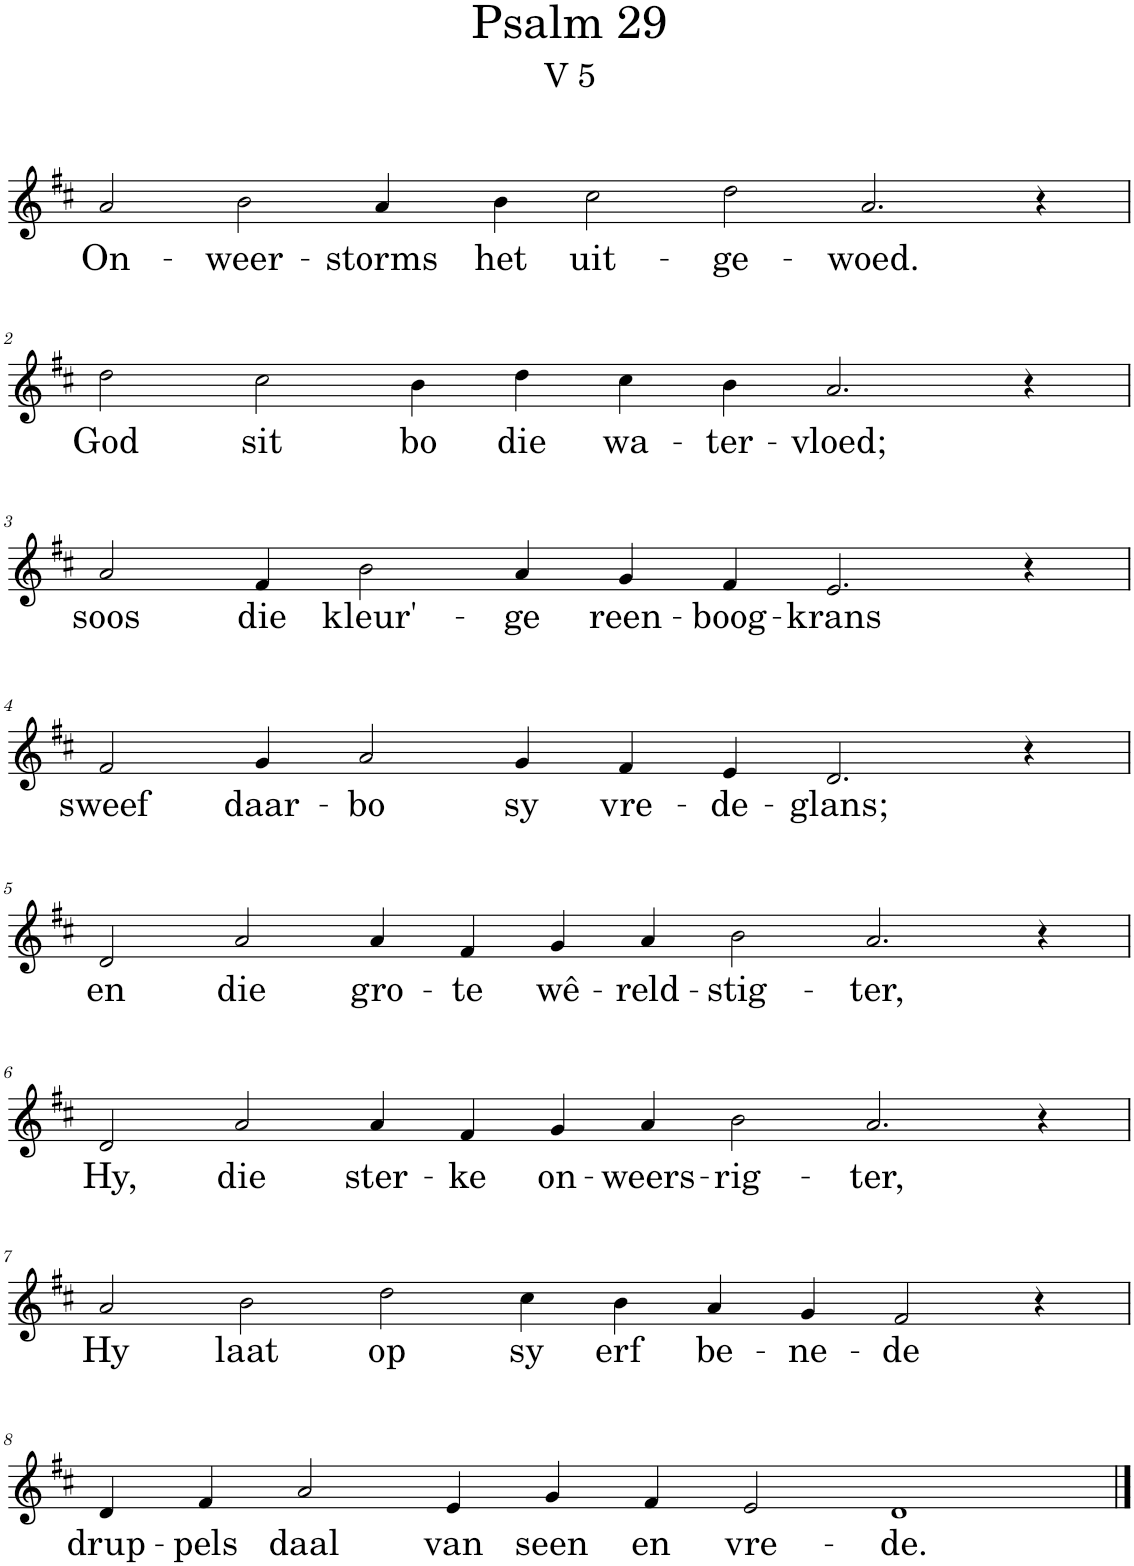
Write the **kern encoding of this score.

**kern	**text
*part1	*part1
*staff1	*staff1
*I"Pipe Organ	*
*I'Org.	*
*clefG2	*
*k[f#c#]	*
*M14/4	*
=1	=1
!	!LO:LY:b
2a/	On-
!	!LO:LY:b
2b\	-weer-
!	!LO:LY:b
4a/	-storms
!	!LO:LY:b
4b\	het
!	!LO:LY:b
2cc#\	uit-
!	!LO:LY:b
2dd\	-ge-
!	!LO:LY:b
2.a/	-woed.
4r	.
!!LO:LB:g=z
=2	=2
*M12/4	*
!	!LO:LY:b
2dd\	God
!	!LO:LY:b
2cc#\	sit
!	!LO:LY:b
4b\	bo
!	!LO:LY:b
4dd\	die
!	!LO:LY:b
4cc#\	wa-
!	!LO:LY:b
4b\	-ter-
!	!LO:LY:b
2.a/	-vloed;
4r	.
!!LO:LB:g=z
=3	=3
!	!LO:LY:b
2a/	soos
!	!LO:LY:b
4f#/	die
!	!LO:LY:b
2b\	kleur'-
!	!LO:LY:b
4a/	-ge
!	!LO:LY:b
4g/	reen-
!	!LO:LY:b
4f#/	-boog-
!	!LO:LY:b
2.e/	-krans
4r	.
!!LO:LB:g=z
=4	=4
!	!LO:LY:b
2f#/	sweef
!	!LO:LY:b
4g/	daar-
!	!LO:LY:b
2a/	-bo
!	!LO:LY:b
4g/	sy
!	!LO:LY:b
4f#/	vre-
!	!LO:LY:b
4e/	-de-
!	!LO:LY:b
2.d/	-glans;
4r	.
!!LO:LB:g=z
=5	=5
*M14/4	*
!	!LO:LY:b
2d/	en
!	!LO:LY:b
2a/	die
!	!LO:LY:b
4a/	gro-
!	!LO:LY:b
4f#/	-te
!	!LO:LY:b
4g/	wê-
!	!LO:LY:b
4a/	-reld-
!	!LO:LY:b
2b\	-stig-
!	!LO:LY:b
2.a/	-ter,
4r	.
!!LO:LB:g=z
=6	=6
!	!LO:LY:b
2d/	Hy,
!	!LO:LY:b
2a/	die
!	!LO:LY:b
4a/	ster-
!	!LO:LY:b
4f#/	-ke
!	!LO:LY:b
4g/	on-
!	!LO:LY:b
4a/	-weers-
!	!LO:LY:b
2b\	-rig-
!	!LO:LY:b
2.a/	-ter,
4r	.
!!LO:LB:g=z
=7	=7
!	!LO:LY:b
2a/	Hy
!	!LO:LY:b
2b\	laat
!	!LO:LY:b
2dd\	op
!	!LO:LY:b
4cc#\	sy
!	!LO:LY:b
4b\	erf
!	!LO:LY:b
4a/	be-
!	!LO:LY:b
4g/	-ne-
!	!LO:LY:b
2f#/	-de
4r	.
!!LO:LB:g=z
=8	=8
!	!LO:LY:b
4d/	drup-
!	!LO:LY:b
4f#/	-pels
!	!LO:LY:b
2a/	daal
!	!LO:LY:b
4e/	van
!	!LO:LY:b
4g/	seen
!	!LO:LY:b
4f#/	en
!	!LO:LY:b
2e/	vre-
!	!LO:LY:b
1d	-de.
==	==
*-	*-
